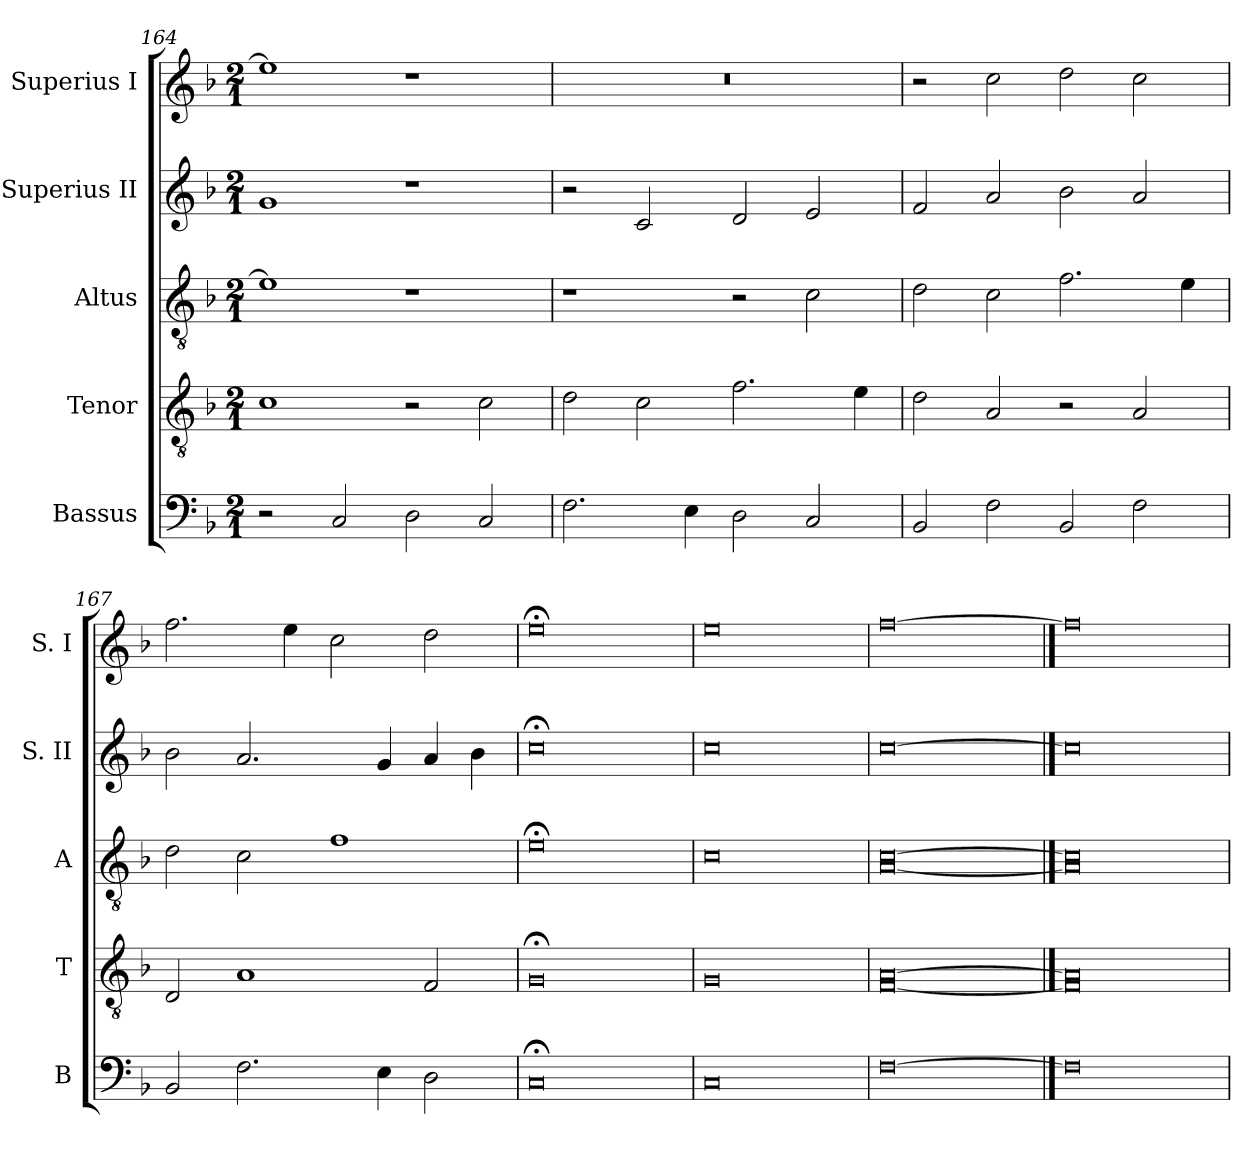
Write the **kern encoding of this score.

**kern	**kern	**kern	**kern	**kern
*part5	*part4	*part3	*part2	*part1
*staff5	*staff4	*staff3	*staff2	*staff1
*I"Bassus	*I"Tenor	*I"Altus	*I"Superius II	*I"Superius I
*I'B	*I'T	*I'A	*I'S. II	*I'S. I
*clefF4	*clefGv2	*clefGv2	*clefG2	*clefG2
*k[b-]	*k[b-]	*k[b-]	*k[b-]	*k[b-]
*F:	*F:	*F:	*F:	*F:
*M2/1	*M2/1	*M2/1	*M2/1	*M2/1
=164	=164	=164	=164	=164
2r	1c	1e]	1g	1ee]
2C	.	.	.	.
2D	2r	1r	1r	1r
2C	2c	.	.	.
=165	=165	=165	=165	=165
2.F	2d	1r	2r	0r
.	2c	.	2c	.
4E	.	.	.	.
2D	2.f	2r	2d	.
2C	.	2c	2e	.
.	4e	.	.	.
=166	=166	=166	=166	=166
2BB-	2d	2d	2f	2r
2F	2A	2c	2a	2cc
2BB-	2r	2.f	2b-	2dd
2F	2A	.	2a	2cc
.	.	4e	.	.
=167	=167	=167	=167	=167
2BB-	2D	2d	2b-	2.ff
2.F	1A	2c	2.a	.
.	.	.	.	4ee
.	.	1f	.	2cc
4E	.	.	4g	.
2D	2F	.	4a	2dd
.	.	.	4b-	.
=168	=168	=168	=168	=168
0C;<	0G;<	0e;<	0cc;<	0ee;<
=169	=169	=169	=169	=169
0C	0G	0c	0cc	0ee
=170	=170	=170	=170	=170
[0F	[0F [0A	[0A [0c	[0cc	[0ff
==171	==171	==171	==171	==171
0F]	0F] 0A]	0A] 0c]	0cc]	0ff]
=	=	=	=	=
*-	*-	*-	*-	*-
